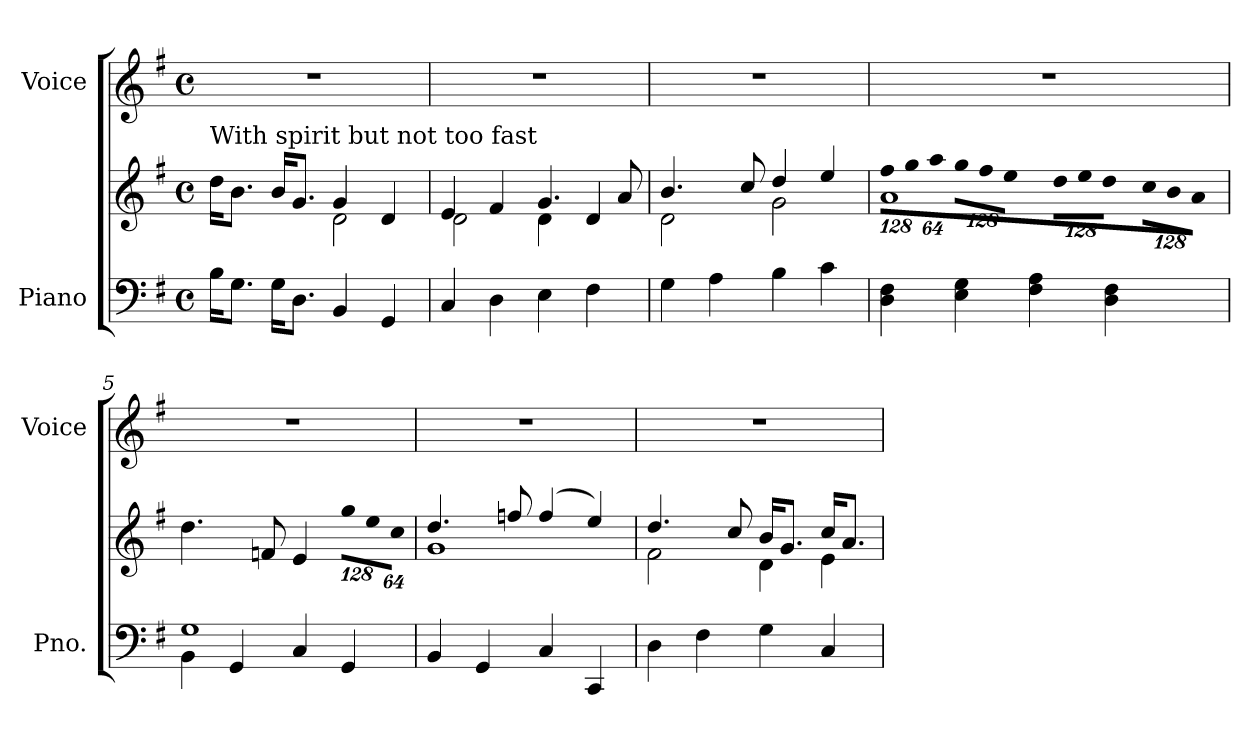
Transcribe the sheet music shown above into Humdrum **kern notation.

**kern	**kern	**kern
*part2	*part2	*part1
*staff3	*staff2	*staff1
*I"Piano	*	*I"Voice
*I'Pno.	*	*I'Voice
!!LO:PB:g=z
*clefF4	*clefG2	*clefG2
*k[f#]	*k[f#]	*k[f#]
*G:	*G:	*G:
*M4/4	*M4/4	*M4/4
*met(c)	*met(c)	*met(c)
=1	=1	=1
*	*^	*
!	!LO:TX:a:t=With spirit but not too fast	!	!
16Bi\KL	16ddi\KL	2ryy	1r
8.Gi\J	8.bi\J	.	.
16Gi\KL	16bi/KL	.	.
8.Di\J	8.gi/J	.	.
4BBi/	4gi/	2di\	.
4GGi/	4di/	.	.
=2	=2	=2	=2
4Ci/	4ei/	2di\	1r
4Di\	4f#i/	.	.
4Ei\	4.gi/	4di\	.
4F#i\	.	4di/	.
.	8ai/	.	.
=3	=3	=3	=3
4Gi\	4.bi/	2di\	1r
4Ai\	.	.	.
.	8cci/	.	.
4Bi\	4ddi/	2gi\	.
4ci\	4eei/	.	.
=4	=4	=4	=4
*	*Xbrackettup	*	*
!	!LO:N:vis=8	!	!
4Di\ 4F#i	1024%85ff#i/L	1ai	1r
!	!LO:N:vis=8	!	!
.	1024%85ggi/	.	.
!	!LO:N:vis=8	!	!
.	512%43aai/J	.	.
*	*brackettup	*	*
!	!LO:N:vis=8	!	!
4Ei\ 4Gi	1024%85ggi\L	.	.
!	!LO:N:vis=8	!	!
.	1024%85ff#i\	.	.
!	!LO:N:vis=8	!	!
.	512%43eei\J	.	.
!	!LO:N:vis=8	!	!
4F#i\ 4Ai	1024%85ddi\L	.	.
!	!LO:N:vis=8	!	!
.	1024%85eei\	.	.
!	!LO:N:vis=8	!	!
.	512%43ddi\J	.	.
!	!LO:N:vis=8	!	!
4Di\ 4F#i	1024%85cci\L	.	.
!	!LO:N:vis=8	!	!
.	1024%85bi\	.	.
!	!LO:N:vis=8	!	!
.	512%43ai\J	.	.
*	*v	*v	*
!!LO:LB:g=z
=5	=5	=5
*^	*	*
1Gi	4BBi\	4.ddi\	1r
.	4GGi/	.	.
.	.	8fni/	.
.	4Ci/	4ei/	.
*	*	*Xbrackettup	*
!	!	!LO:N:vis=8	!
.	4GGi/	1024%85ggi\L	.
!	!	!LO:N:vis=8	!
.	.	1024%85eei\	.
!	!	!LO:N:vis=8	!
.	.	512%43cci\J	.
*v	*v	*	*
=6	=6	=6
*	*^	*
4BBi/	4.ddi/	1gi	1r
4GGi/	.	.	.
.	8ffni/	.	.
4Ci/	(4ffi/	.	.
4CCi/	4eei/)	.	.
=7	=7	=7	=7
4Di\	4.ddi/	2f#i\	1r
4F#i\	.	.	.
.	8cci/	.	.
4Gi\	16bi/KL	4di\	.
.	8.gi/J	.	.
4Ci/	16cci/KL	4ei\	.
.	8.ai/J	.	.
*	*v	*v	*
=	=	=
*-	*-	*-
